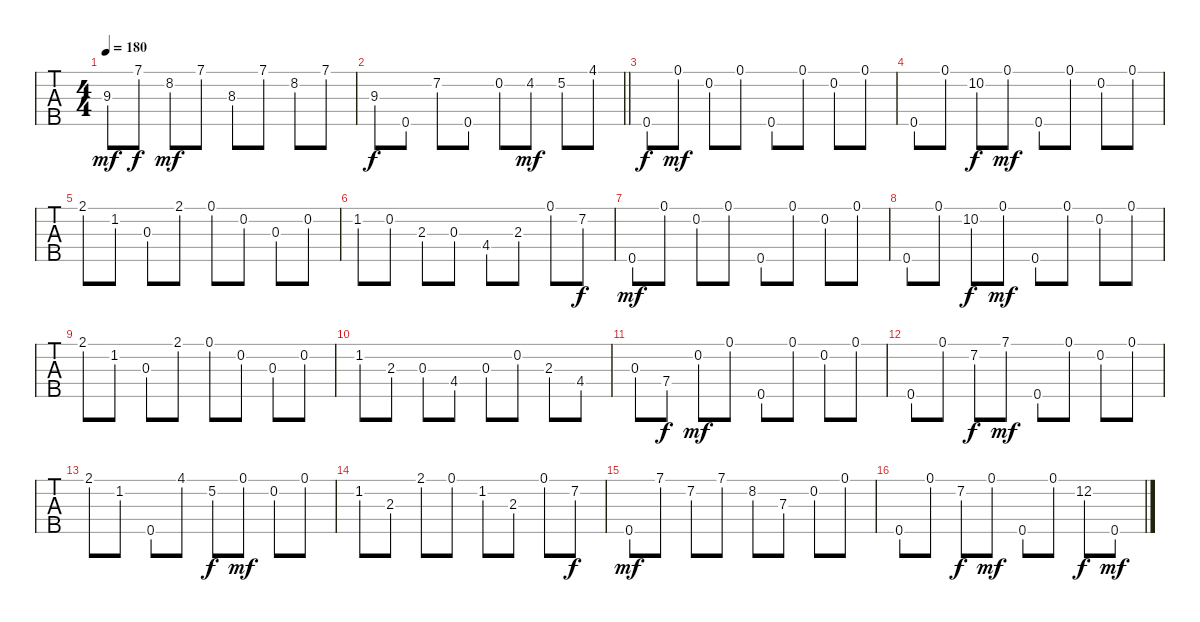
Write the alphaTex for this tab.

\track "" {instrument banjo}
\staff {tabs}
\tuning (D4 B3 G3 D3 G4) {hide}
\displaytranspose 12
\ts (4 4)
\tempo 180
\clef g2
\ks c
9.3.8{dy mf} 7.1.8{dy f} 8.2.8{dy mf} 7.1.8 8.3.8 7.1.8 8.2.8 7.1.8 |
\barLineRight lightlight
9.3.8{dy f} 0.5.8 7.2.8 0.5.8 0.2.8 4.2.8{dy mf} 5.2.8 4.1.8 |
0.5.8{dy f} 0.1.8{dy mf} 0.2.8 0.1.8 0.5.8 0.1.8 0.2.8 0.1.8 |
0.5.8 0.1.8 10.2.8{dy f} 0.1.8{dy mf} 0.5.8 0.1.8 0.2.8 0.1.8 |
2.1.8 1.2.8 0.3.8 2.1.8 0.1.8 0.2.8 0.3.8 0.2.8 |
1.2.8 0.2.8 2.3.8 0.3.8 4.4.8 2.3.8 0.1.8 7.2.8{dy f} |
0.5.8{dy mf} 0.1.8 0.2.8 0.1.8 0.5.8 0.1.8 0.2.8 0.1.8 |
0.5.8 0.1.8 10.2.8{dy f} 0.1.8{dy mf} 0.5.8 0.1.8 0.2.8 0.1.8 |
2.1.8 1.2.8 0.3.8 2.1.8 0.1.8 0.2.8 0.3.8 0.2.8 |
1.2.8 2.3.8 0.3.8 4.4.8 0.3.8 0.2.8 2.3.8 4.4.8 |
0.3.8 7.4.8{dy f} 0.2.8{dy mf} 0.1.8 0.5.8 0.1.8 0.2.8 0.1.8 |
0.5.8 0.1.8 7.2.8{dy f} 7.1.8{dy mf} 0.5.8 0.1.8 0.2.8 0.1.8 |
2.1.8 1.2.8 0.5.8 4.1.8 5.2.8{dy f} 0.1.8{dy mf} 0.2.8 0.1.8 |
1.2.8 2.3.8 2.1.8 0.1.8 1.2.8 2.3.8 0.1.8 7.2.8{dy f} |
0.5.8{dy mf} 7.1.8 7.2.8 7.1.8 8.2.8 7.3.8 0.2.8 0.1.8 |
0.5.8 0.1.8 7.2.8{dy f} 0.1.8{dy mf} 0.5.8 0.1.8 12.2.8{dy f} 0.5.8{dy mf}
